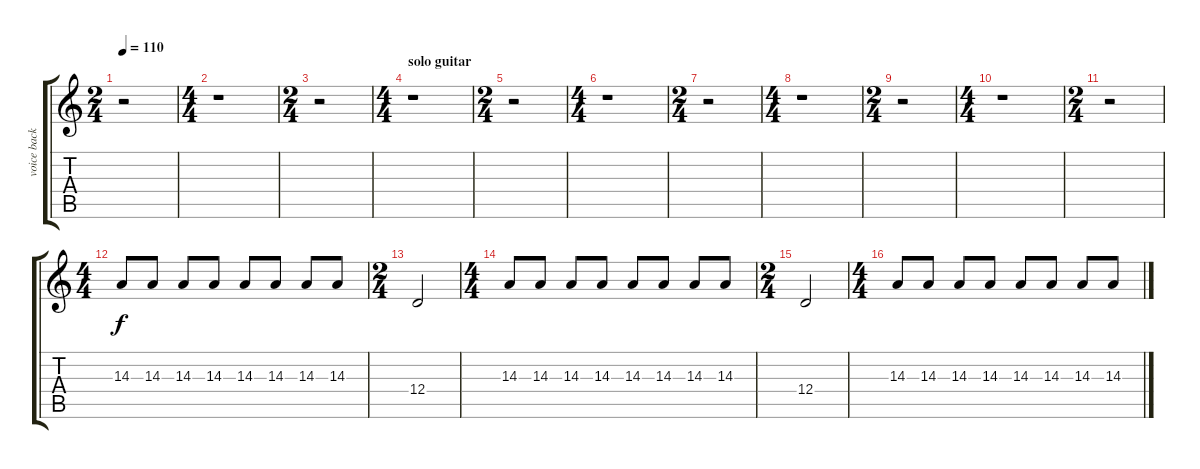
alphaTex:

\track ("voice back" "voice back") {instrument bassoon}
\staff {score tabs}
\tuning (E4 B3 G3 D3 A2 E2) {hide}
\ts (2 4)
\tempo 110
\clef g2
\ks c
r.2{dy f} |
\ts (4 4)
r.1 |
\ts (2 4)
r.2 |
\ts (4 4)
\section ("" "solo guitar")
r.1 |
\ts (2 4)
r.2 |
\ts (4 4)
r.1 |
\ts (2 4)
r.2 |
\ts (4 4)
r.1 |
\ts (2 4)
r.2 |
\ts (4 4)
r.1 |
\ts (2 4)
r.2 |
\ts (4 4)
14.3.8 14.3.8 14.3.8 14.3.8 14.3.8 14.3.8 14.3.8 14.3.8 |
\ts (2 4)
12.4.2 |
\ts (4 4)
14.3.8 14.3.8 14.3.8 14.3.8 14.3.8 14.3.8 14.3.8 14.3.8 |
\ts (2 4)
12.4.2 |
\ts (4 4)
14.3.8 14.3.8 14.3.8 14.3.8 14.3.8 14.3.8 14.3.8 14.3.8
